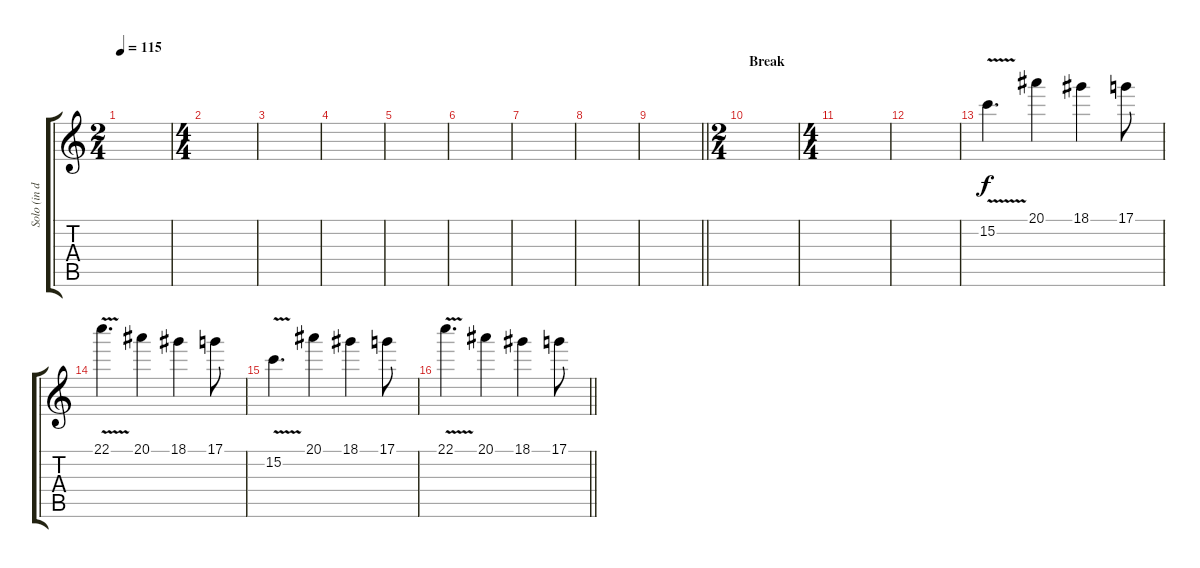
\track ("Solo (in drop C)" "Solo (in d") {instrument distortionguitar}
\staff {score tabs}
\tuning (D4 A3 F3 C3 G2 C2) {hide}
\ts (2 4)
\tempo 115
\clef g2
\ks c
|
\ts (4 4)
|
|
|
|
|
|
|
\barLineRight lightlight
|
\ts (2 4)
\section ("" "Break")
|
\ts (4 4)
|
|
15.2{v}.4{d} 20.1.4 18.1.4 17.1.8 |
22.1{v}.4{d} 20.1.4 18.1.4 17.1.8 |
15.2{v}.4{d} 20.1.4 18.1.4 17.1.8 |
\barLineRight lightlight
22.1{v}.4{d} 20.1.4 18.1.4 17.1.8
